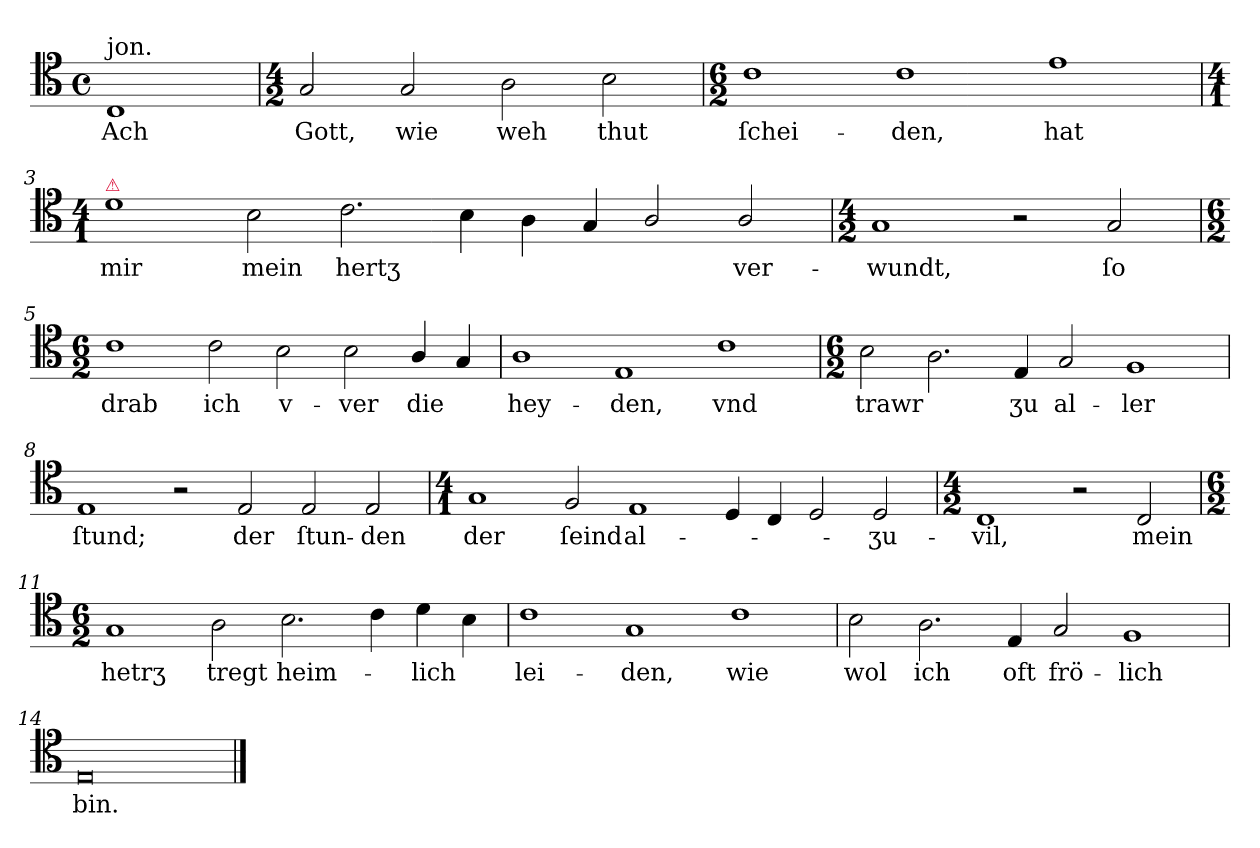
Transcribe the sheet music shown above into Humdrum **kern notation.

**kern	**text
*part1	*part1
*staff1	*staff1
*clefC4	*
*k[]	*
*C:ion	*
*M6/2	*
*met(c)	*
=	=
!LO:TX:a:t=jon.	!
1C	Ach
=1	=1
*M4/2	*
2G	Gott,
2G	wie
2A	weh
2B	thut
=2	=2
*M6/2	*
1c	ſchei-
1c	-den,
1e	hat
=3	=3
*M4/1	*
!LO:TX:a:color=crimson:t=⚠	!
1d	mir
2B	mein
2.c	hertʒ
4B	.
4A	.
4G	.
2A/	.
2A/	ver-
=4	=4
*M4/2	*
1G	-wundt,
2r	.
2G	ſo
=5	=5
*M6/2	*
1c	drab
2c	ich
2B	v-
2B	-ver
4A/	die
4G	.
=6	=6
1A	hey-
1E	-den,
1c	vnd
=7	=7
*M6/2	*
2B	trawr
2.A	.
4E	ʒu
2G	al-
1F	-ler
=8	=8
1E	ſtund;
2r	.
2E	der
2E	ſtun-
2E	-den
=9	=9
*M4/1	*
1G	der
2F	ſeind
1E	al-
4D	.
4C	.
2D	.
2D	-ʒu-
=10	=10
*M4/2	*
1C	-vil,
2r	.
2C	mein
=11	=11
*M6/2	*
1G	hetrʒ
2A	tregt
2.B	heim-
4c	.
4d	-lich
4B	.
=12	=12
1c	lei-
1G	-den,
1c	wie
=13	=13
2B	wol
2.A	ich
4E	oft
2G	frö-
1F	-lich
=14	=14
0E/	bin.
==	==
*-	*-
